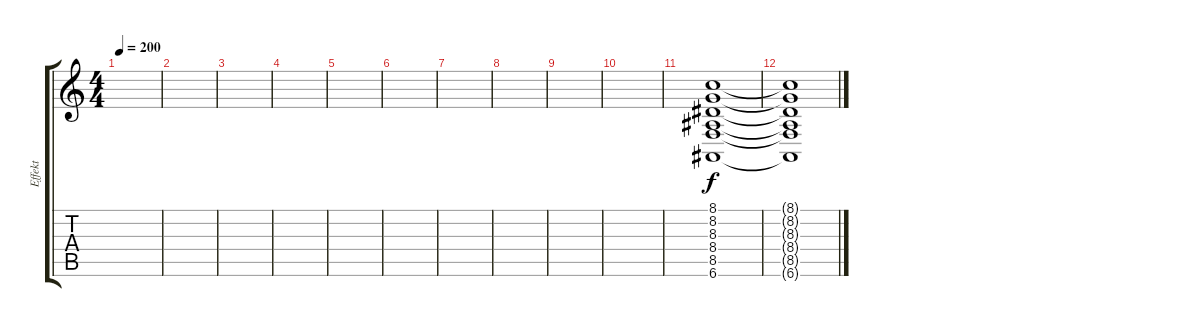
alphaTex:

\track ("Effekt" "Effekt") {instrument seashore}
\staff {score tabs}
\tuning (E4 B3 G3 D3 A2 E2) {hide}
\ts (4 4)
\tempo 200
\clef g2
\ks c
|
|
|
|
|
|
|
|
|
|
(8.1 8.2 8.3 8.4 8.5 6.6).1 |
(8.1{t} 8.2{t} 8.3{t} 8.4{t} 8.5{t} 6.6{t}).1
